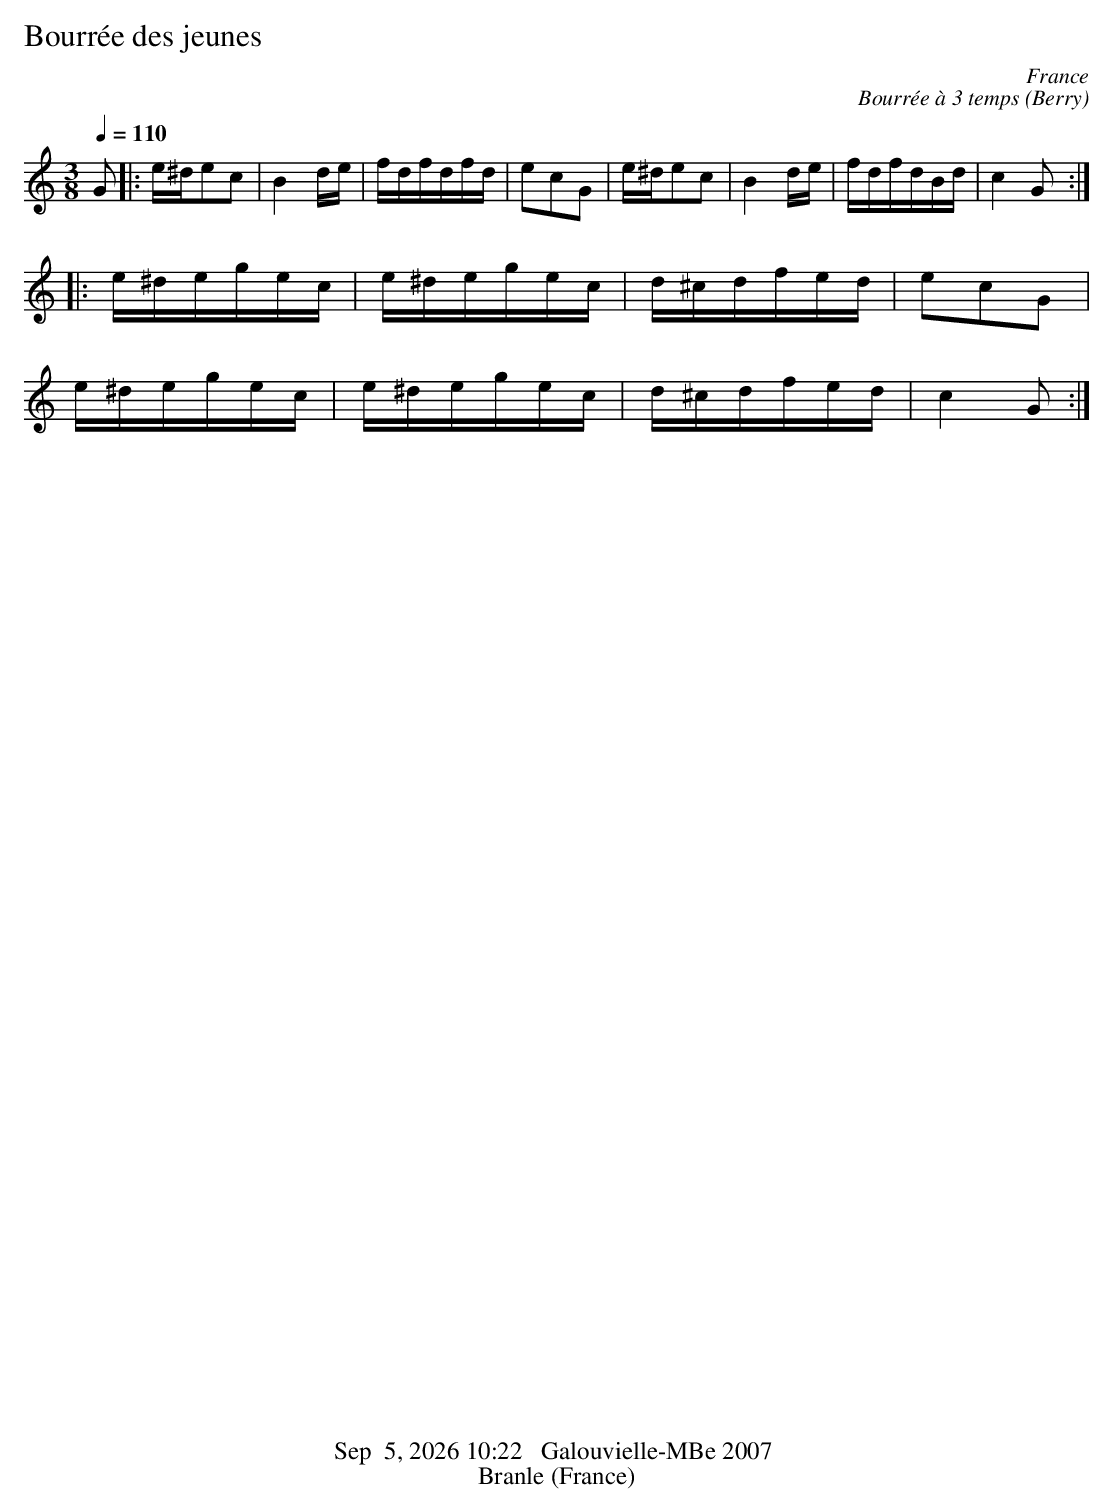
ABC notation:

X:1
T:Bourrée des jeunes
O:France
M:3/8
L:1/8
Q:1/4=110
K:C
G|:e/2^d/2ec|B2 d/2e/2|f/2d/2f/2d/2f/2d/2|ecG|e/2^d/2ec|B2d/2e/2|f/2d/2f/2d/2B/2d/2|c2 G:|
|:e/2^d/2e/2g/2e/2c/2|e/2^d/2e/2g/2e/2c/2|d/2^c/2d/2f/2e/2d/2|ecG|
e/2^d/2e/2g/2e/2c/2|e/2^d/2e/2g/2e/2c/2|d/2^c/2d/2f/2e/2d/2|c2G:|
